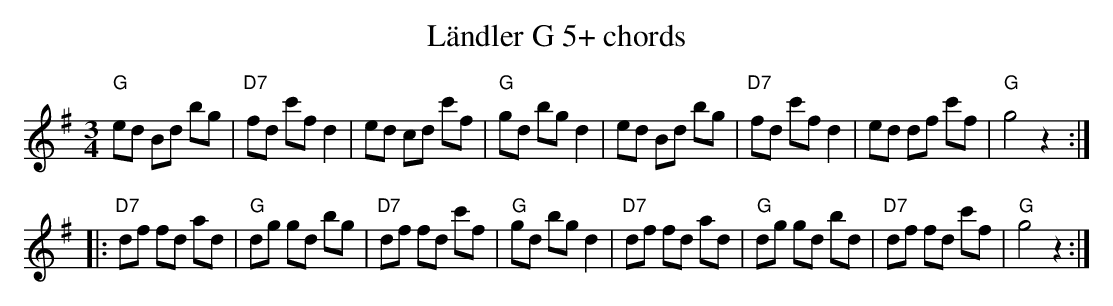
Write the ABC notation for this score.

X:1
T:Ländler G 5+ chords
M:3/4
L:1/8
K:Gmaj%%MIDI gchordon
"G"ed Bd bg | "D7"fd c'f d2 | ed cd c'f | "G"gd bg d2 | ed Bd bg | "D7"fd c'f d2 | ed df c'f | "G"g4 z2 :|
|: "D7"df fd ad | "G"dg gd bg | "D7"df fd c'f | "G"gd bg d2 | "D7"df fd ad | "G"dg gd bd | "D7"df fd c'f | "G"g4 z2 :|
